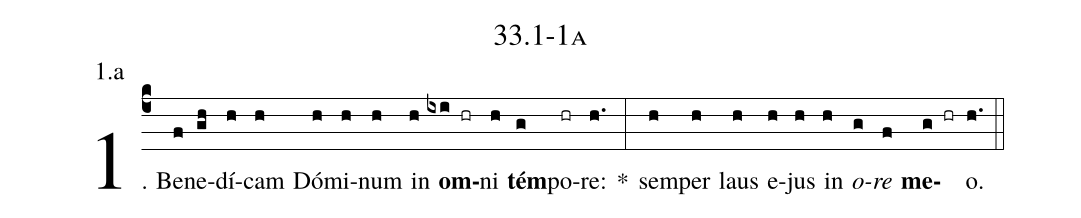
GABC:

name: 33.1-1a;
annotation: 1.a;
%%
(c4)1. Be(f)ne(gh)dí(h)cam(h) Dó(h)mi(h)num(h) in(h) <b>om</b>(ixi hr)ni(h) <b>tém</b>(g)po(hr)re:(h.) *(:) sem(h)per(h) laus(h) e(h)jus(h) in(h) <i>o</i>(g)<i>re</i>(f) <b>me</b>(g hr)o.(h.) (::)
